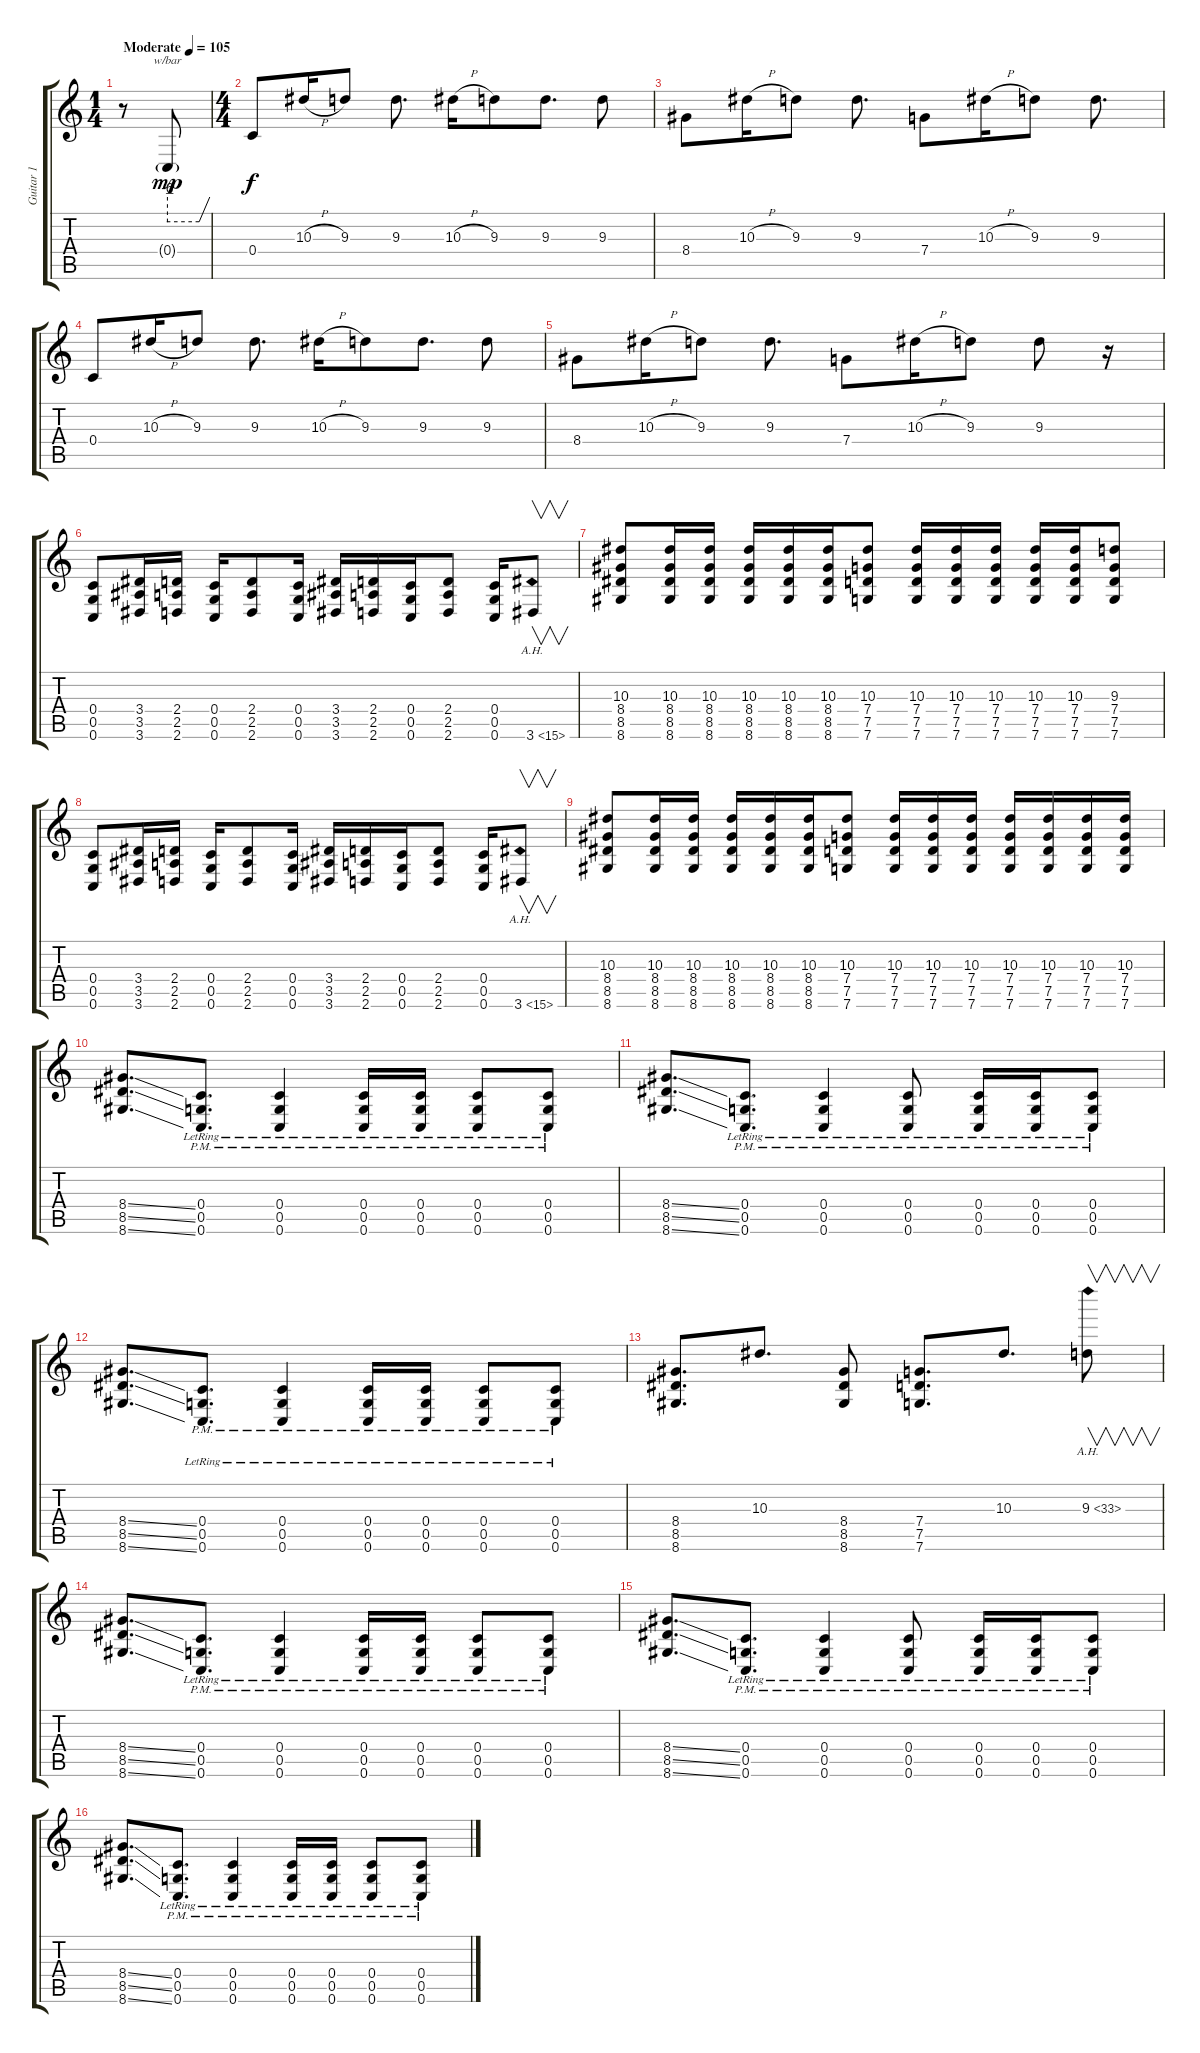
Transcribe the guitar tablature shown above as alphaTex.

\track ("Guitar 1" "Guitar 1") {instrument distortionguitar}
\staff {score tabs}
\tuning (D4 A3 F3 C3 G2 C2) {hide}
\ts (1 4)
\tempo (105 "Moderate")
\clef g2
\ks c
r.8{dy mp instrument distortionguitar} 0.4{g}.8{tbe (custom default 0 -24 45 -24 60 0)} |
\ts (4 4)
0.4.8{dy f} 10.3{h}.16 9.3.8 9.3.8{d} 10.3{h}.16 9.3.8 9.3.8{d} 9.3.8 |
8.4.8 10.3{h}.16 9.3.8 9.3.8{d} 7.4.8 10.3{h}.16 9.3.8 9.3.8{d} |
0.4.8 10.3{h}.16 9.3.8 9.3.8{d} 10.3{h}.16 9.3.8 9.3.8{d} 9.3.8 |
8.4.8 10.3{h}.16 9.3.8 9.3.8{d} 7.4.8 10.3{h}.16 9.3.8 9.3.8 r.16 |
(0.4 0.5 0.6).8 (3.4 3.5 3.6).16 (2.4 2.5 2.6).16 (0.4 0.5 0.6).16 (2.4 2.5 2.6).8 (0.4 0.5 0.6).16 (3.4 3.5 3.6).16 (2.4 2.5 2.6).16 (0.4 0.5 0.6).16 (2.4 2.5 2.6).8 (0.4 0.5 0.6).16 3.6{ah 12}.8{v} |
(10.3 8.4 8.5 8.6).8 (10.3 8.4 8.5 8.6).16 (10.3 8.4 8.5 8.6).16 (10.3 8.4 8.5 8.6).16 (10.3 8.4 8.5 8.6).16 (10.3 8.4 8.5 8.6).16 (10.3 7.4 7.5 7.6).8 (10.3 7.4 7.5 7.6).16 (10.3 7.4 7.5 7.6).16 (10.3 7.4 7.5 7.6).16 (10.3 7.4 7.5 7.6).16 (10.3 7.4 7.5 7.6).16 (9.3 7.4 7.5 7.6).8 |
(0.4 0.5 0.6).8 (3.4 3.5 3.6).16 (2.4 2.5 2.6).16 (0.4 0.5 0.6).16 (2.4 2.5 2.6).8 (0.4 0.5 0.6).16 (3.4 3.5 3.6).16 (2.4 2.5 2.6).16 (0.4 0.5 0.6).16 (2.4 2.5 2.6).8 (0.4 0.5 0.6).16 3.6{ah 12}.8{v} |
(10.3 8.4 8.5 8.6).8 (10.3 8.4 8.5 8.6).16 (10.3 8.4 8.5 8.6).16 (10.3 8.4 8.5 8.6).16 (10.3 8.4 8.5 8.6).16 (10.3 8.4 8.5 8.6).16 (10.3 7.4 7.5 7.6).8 (10.3 7.4 7.5 7.6).16 (10.3 7.4 7.5 7.6).16 (10.3 7.4 7.5 7.6).16 (10.3 7.4 7.5 7.6).16 (10.3 7.4 7.5 7.6).16 (10.3 7.4 7.5 7.6).16 (10.3 7.4 7.5 7.6).16 |
(8.4{ss} 8.5{ss} 8.6{ss}).8{d} (0.4{pm lr} 0.5{pm lr} 0.6{pm lr}).8{d} (0.4{pm lr} 0.5{pm lr} 0.6{pm lr}).4 (0.4{pm lr} 0.5{pm lr} 0.6{pm lr}).16 (0.4{pm lr} 0.5{pm lr} 0.6{pm lr}).16 (0.4{pm lr} 0.5{pm lr} 0.6{pm lr}).8 (0.4{pm lr} 0.5{pm lr} 0.6{pm lr}).8 |
(8.4{ss} 8.5{ss} 8.6{ss}).8{d} (0.4{pm lr} 0.5{pm lr} 0.6{pm lr}).8{d} (0.4{pm lr} 0.5{pm lr} 0.6{pm lr}).4 (0.4{pm lr} 0.5{pm lr} 0.6{pm lr}).8 (0.4{pm lr} 0.5{pm lr} 0.6{pm lr}).16 (0.4{pm lr} 0.5{pm lr} 0.6{pm lr}).16 (0.4{pm lr} 0.5{pm lr} 0.6{pm lr}).8 |
(8.4{ss} 8.5{ss} 8.6{ss}).8{d} (0.4{pm lr} 0.5{pm lr} 0.6{pm lr}).8{d} (0.4{pm lr} 0.5{pm lr} 0.6{pm lr}).4 (0.4{pm lr} 0.5{pm lr} 0.6{pm lr}).16 (0.4{pm lr} 0.5{pm lr} 0.6{pm lr}).16 (0.4{pm lr} 0.5{pm lr} 0.6{pm lr}).8 (0.4{pm lr} 0.5{pm lr} 0.6{pm lr}).8 |
(8.4 8.5 8.6).8{d} 10.3.8{d} (8.4 8.5 8.6).8 (7.4 7.5 7.6).8{d} 10.3.8{d} 9.3{ah 24}.8{v} |
(8.4{ss} 8.5{ss} 8.6{ss}).8{d} (0.4{pm lr} 0.5{pm lr} 0.6{pm lr}).8{d} (0.4{pm lr} 0.5{pm lr} 0.6{pm lr}).4 (0.4{pm lr} 0.5{pm lr} 0.6{pm lr}).16 (0.4{pm lr} 0.5{pm lr} 0.6{pm lr}).16 (0.4{pm lr} 0.5{pm lr} 0.6{pm lr}).8 (0.4{pm lr} 0.5{pm lr} 0.6{pm lr}).8 |
(8.4{ss} 8.5{ss} 8.6{ss}).8{d} (0.4{pm lr} 0.5{pm lr} 0.6{pm lr}).8{d} (0.4{pm lr} 0.5{pm lr} 0.6{pm lr}).4 (0.4{pm lr} 0.5{pm lr} 0.6{pm lr}).8 (0.4{pm lr} 0.5{pm lr} 0.6{pm lr}).16 (0.4{pm lr} 0.5{pm lr} 0.6{pm lr}).16 (0.4{pm lr} 0.5{pm lr} 0.6{pm lr}).8 |
(8.4{ss} 8.5{ss} 8.6{ss}).8{d} (0.4{pm lr} 0.5{pm lr} 0.6{pm lr}).8{d} (0.4{pm lr} 0.5{pm lr} 0.6{pm lr}).4 (0.4{pm lr} 0.5{pm lr} 0.6{pm lr}).16 (0.4{pm lr} 0.5{pm lr} 0.6{pm lr}).16 (0.4{pm lr} 0.5{pm lr} 0.6{pm lr}).8 (0.4{pm lr} 0.5{pm lr} 0.6{pm lr}).8
